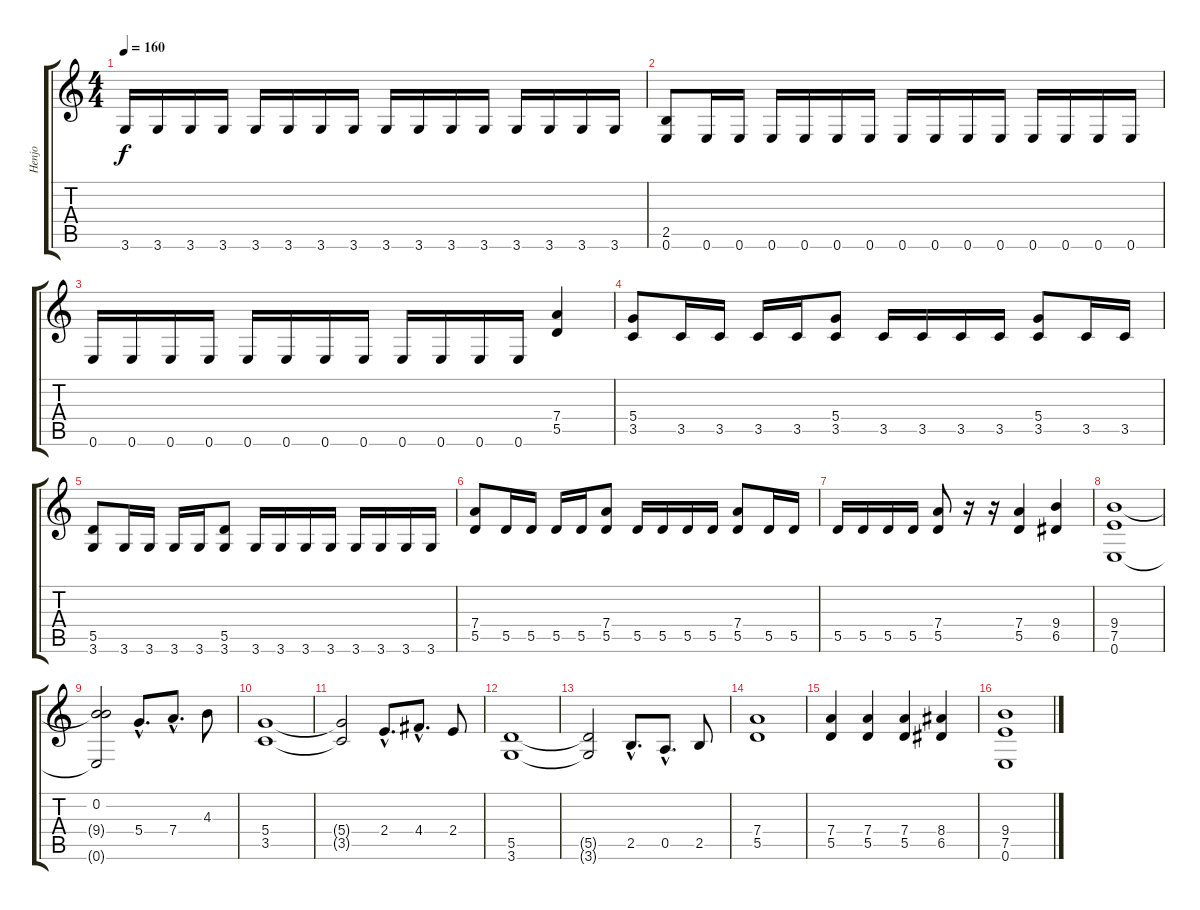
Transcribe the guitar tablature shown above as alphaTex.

\track ("Henjo" "Henjo") {instrument distortionguitar}
\staff {score tabs}
\tuning (E4 B3 G3 D3 A2 E2) {hide}
\ts (4 4)
\tempo 160
\clef g2
\ks c
3.6.16{dy f} 3.6.16 3.6.16 3.6.16 3.6.16 3.6.16 3.6.16 3.6.16 3.6.16 3.6.16 3.6.16 3.6.16 3.6.16 3.6.16 3.6.16 3.6.16 |
(2.5 0.6).8 0.6.16 0.6.16 0.6.16 0.6.16 0.6.16 0.6.16 0.6.16 0.6.16 0.6.16 0.6.16 0.6.16 0.6.16 0.6.16 0.6.16 |
0.6.16 0.6.16 0.6.16 0.6.16 0.6.16 0.6.16 0.6.16 0.6.16 0.6.16 0.6.16 0.6.16 0.6.16 (7.4 5.5).4 |
(5.4 3.5).8 3.5.16 3.5.16 3.5.16 3.5.16 (5.4 3.5).8 3.5.16 3.5.16 3.5.16 3.5.16 (5.4 3.5).8 3.5.16 3.5.16 |
(5.5 3.6).8 3.6.16 3.6.16 3.6.16 3.6.16 (5.5 3.6).8 3.6.16 3.6.16 3.6.16 3.6.16 3.6.16 3.6.16 3.6.16 3.6.16 |
(7.4 5.5).8 5.5.16 5.5.16 5.5.16 5.5.16 (7.4 5.5).8 5.5.16 5.5.16 5.5.16 5.5.16 (7.4 5.5).8 5.5.16 5.5.16 |
5.5.16 5.5.16 5.5.16 5.5.16 (7.4 5.5).8 r.16 r.16 (7.4 5.5).4 (9.4 6.5).4 |
(9.4 7.5 0.6).1 |
(0.2 9.4{t} 0.6{t}).2 5.4{hac}.8{d} 7.4{hac}.8{d} 4.3.8 |
(5.4 3.5).1 |
(5.4{t} 3.5{t}).2 2.4{hac}.8{d} 4.4{hac}.8{d} 2.4.8 |
(5.5 3.6).1 |
(5.5{t} 3.6{t}).2 2.5{hac}.8{d} 0.5{hac}.8{d} 2.5.8 |
(7.4 5.5).1 |
(7.4 5.5).4 (7.4 5.5).4 (7.4 5.5).4 (8.4 6.5).4 |
(9.4 7.5 0.6).1
